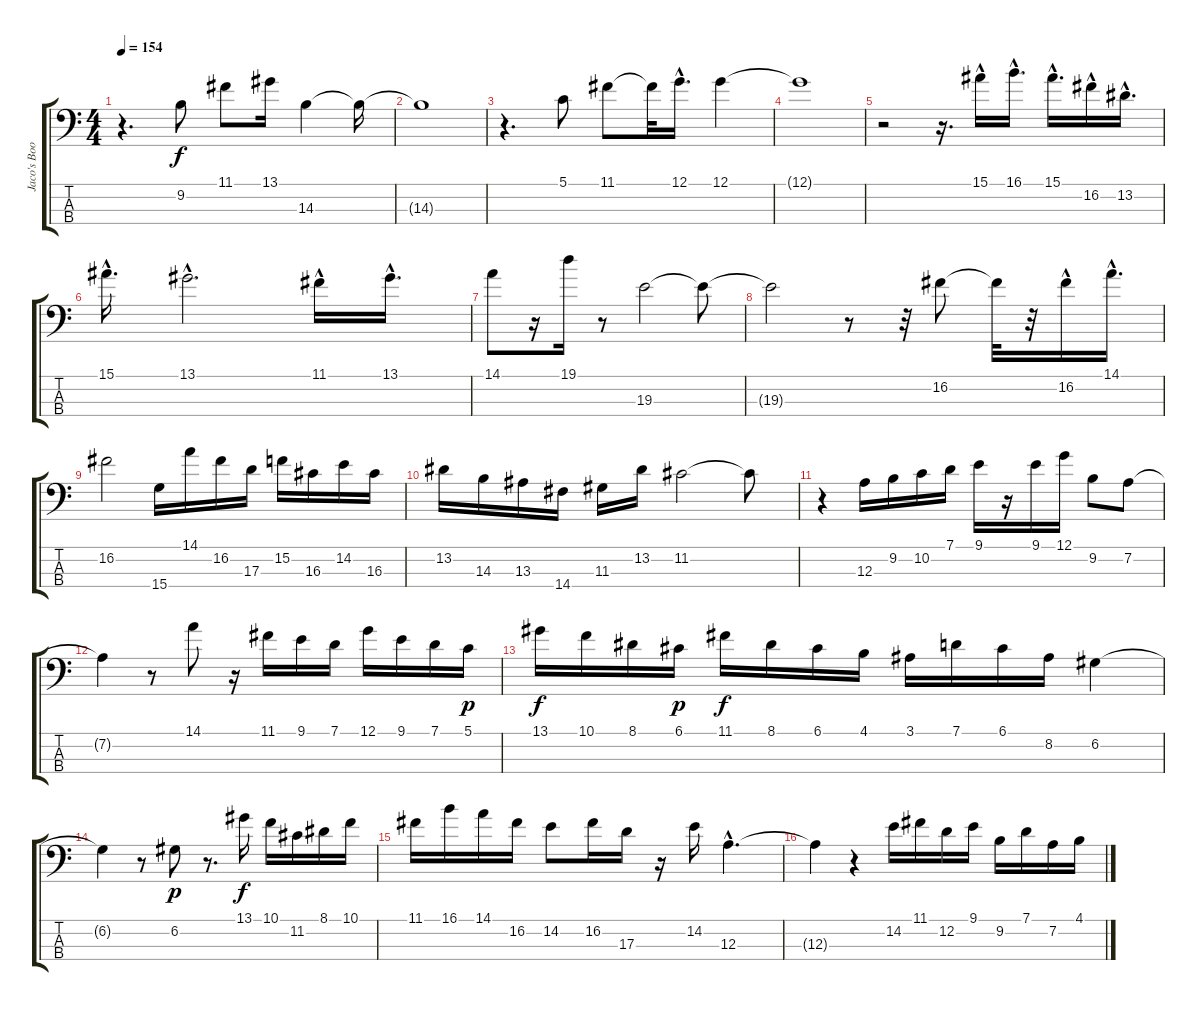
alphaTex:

\track ("Jaco's Booster" "Jaco's Boo") {instrument acousticbass}
\staff {score tabs}
\tuning (G2 D2 A1 E1) {hide}
\ts (4 4)
\tempo 154
\clef f4
\ks c
r.4{d dy f instrument acousticbass} 9.2.8 11.1.8 13.1.16 14.3.4 14.3{t}.16 |
14.3{t}.1 |
r.4{d} 5.1.8 11.1.8 11.1{t}.32 12.1{hac}.16{d} 12.1.4 |
12.1{t}.1 |
r.2 r.16{d} 15.1{hac}.16 16.1{hac}.16{d} 15.1{hac}.16{d} 16.2{hac}.16 13.2{hac}.16{d} |
15.1{hac}.16{d} 13.1{hac}.2{d} 11.1{hac}.16 13.1{hac}.16{d} |
14.1.8 r.16 19.1.16 r.8 19.3.2 19.3{t}.8 |
19.3{t}.2 r.8 r.32 16.2.8 16.2{t}.32 r.32 16.2{hac}.16 14.1{hac}.16{d} |
16.2.2 15.4.16 14.1.16 16.2.16 17.3.16 15.2.16 16.3.16 14.2.16 16.3.16 |
13.2.16 14.3.16 13.3.16 14.4.16 11.3.16 13.2.16 11.2.2 11.2{t}.8 |
r.4 12.3.16 9.2.16 10.2.16 7.1.16 9.1.16 r.16 9.1.16 12.1.16 9.2.8 7.2.8 |
7.2{t}.4 r.8 14.1.8 r.16 11.1.16 9.1.16 7.1.16 12.1.16 9.1.16 7.1.16 5.1.16{dy p} |
13.1.16{dy f} 10.1.16 8.1.16 6.1.16{dy p} 11.1.16{dy f} 8.1.16 6.1.16 4.1.16 3.1.16 7.1.16 6.1.16 8.2.16 6.2.4 |
6.2{t}.4 r.8 6.2.8{dy p} r.8{d} 13.1.16{dy f} 10.1.16 11.2.16 8.1.16 10.1.16 |
11.1.16 16.1.16 14.1.16 16.2.16 14.2.8 16.2.16 17.3.16 r.16 14.2.16 12.3{hac}.4{d} |
12.3{t}.4 r.4 14.2.16 11.1.16 12.2.16 9.1.16 9.2.16 7.1.16 7.2.16 4.1.16
